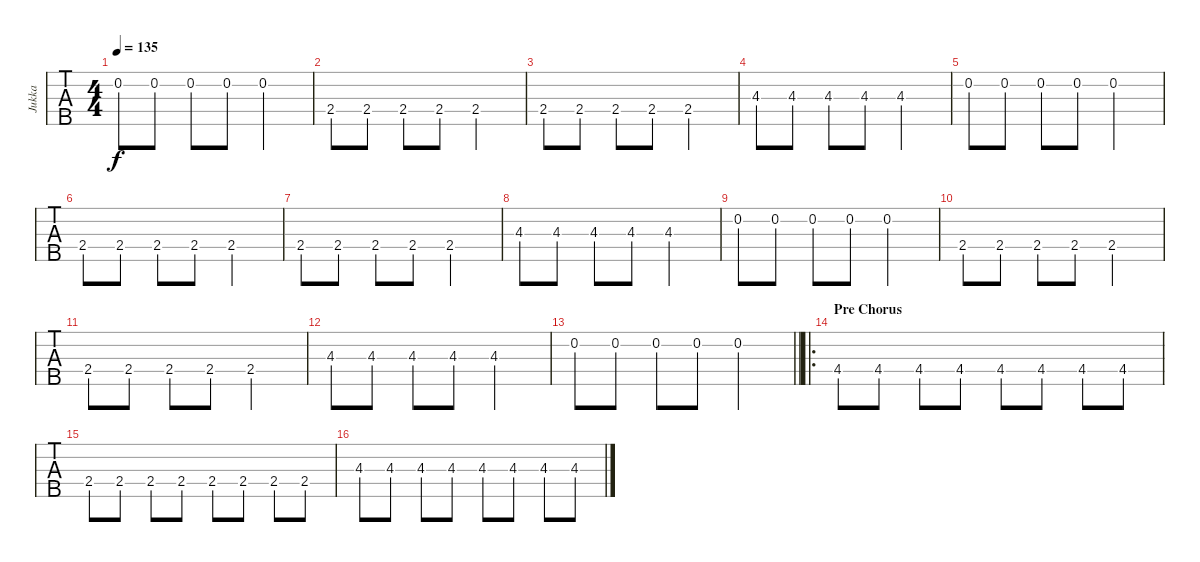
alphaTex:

\track ("Jukka" "Jukka") {instrument electricbassfinger}
\staff {tabs}
\tuning (Eb2 Bb1 F1 C1 G0) {hide}
\ts (4 4)
\tempo 135
\clef f4
\ks c
0.2.8{dy f} 0.2.8 0.2.8 0.2.8 0.2.2 |
2.4.8 2.4.8 2.4.8 2.4.8 2.4.2 |
2.4.8 2.4.8 2.4.8 2.4.8 2.4.2 |
4.3.8 4.3.8 4.3.8 4.3.8 4.3.2 |
0.2.8 0.2.8 0.2.8 0.2.8 0.2.2 |
2.4.8 2.4.8 2.4.8 2.4.8 2.4.2 |
2.4.8 2.4.8 2.4.8 2.4.8 2.4.2 |
4.3.8 4.3.8 4.3.8 4.3.8 4.3.2 |
0.2.8 0.2.8 0.2.8 0.2.8 0.2.2 |
2.4.8 2.4.8 2.4.8 2.4.8 2.4.2 |
2.4.8 2.4.8 2.4.8 2.4.8 2.4.2 |
4.3.8 4.3.8 4.3.8 4.3.8 4.3.2 |
\barLineRight lightlight
0.2.8 0.2.8 0.2.8 0.2.8 0.2.2 |
\ro
\section ("" "Pre Chorus")
4.4.8 4.4.8 4.4.8 4.4.8 4.4.8 4.4.8 4.4.8 4.4.8 |
2.4.8 2.4.8 2.4.8 2.4.8 2.4.8 2.4.8 2.4.8 2.4.8 |
4.3.8 4.3.8 4.3.8 4.3.8 4.3.8 4.3.8 4.3.8 4.3.8
